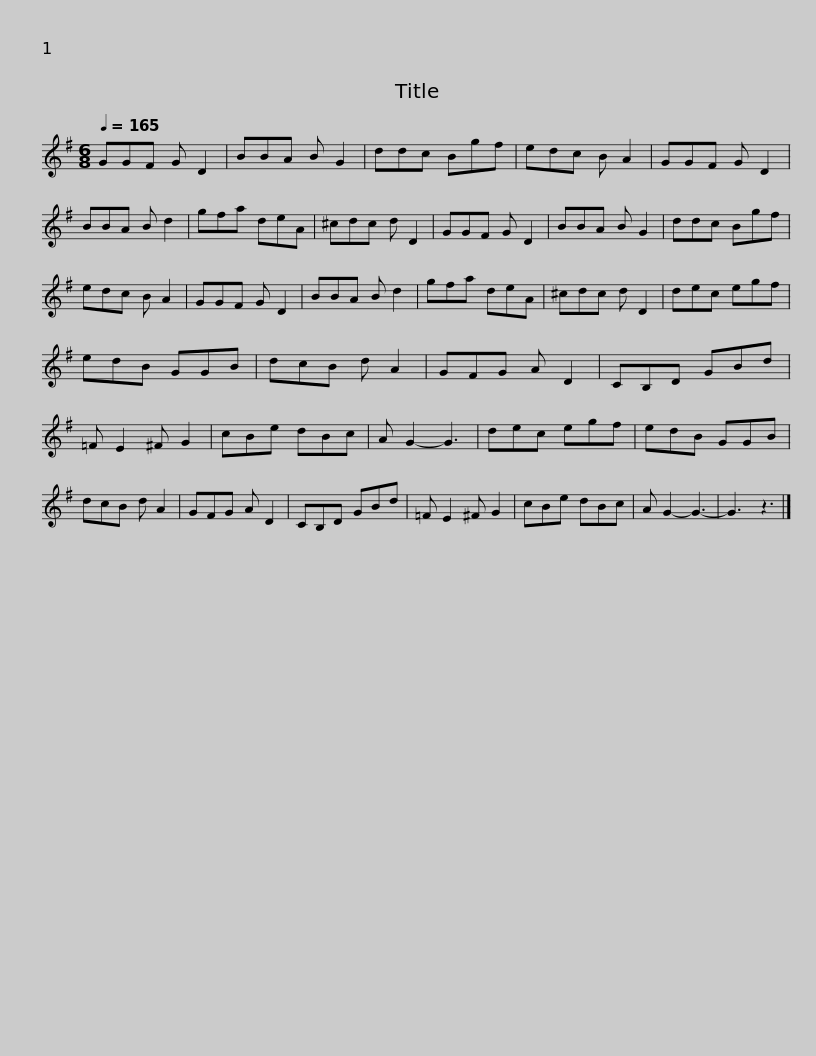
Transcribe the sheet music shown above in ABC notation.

X:1
L:1/8
Q:1/4=165
M:6/8
I:linebreak $
K:G
V:1 treble
V:1
 GGF G D2 | BBA B G2 | ddc Bgf | edc B A2 | GGF G D2 | %5
 BBA B d2 | gfa deA | ^cdc d D2 |$ GGF G D2 | BBA B G2 | %10
 ddc Bgf | edc B A2 | GGF G D2 | BBA B d2 | gfa deA | %15
 ^cdc d D2 |$ dec egf | edB GGB | dcB d A2 | GFG A D2 | %20
 CB,D GBd | =F E2 ^F G2 | cBe dBc | A G2- G3 |$ dec egf | %25
 edB GGB | dcB d A2 | GFG A D2 | CB,D GBd | =F E2 ^F G2 | %30
 cBe dBc | A G2- G3- |$ G3 z3 |] %33
